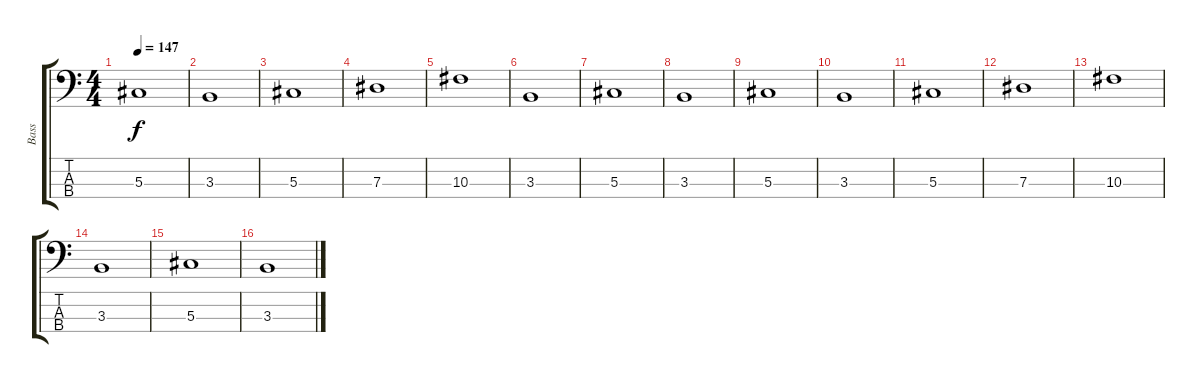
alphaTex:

\track ("Bass" "Bass") {instrument electricbassfinger}
\staff {score tabs}
\tuning (Gb2 Db2 Ab1 Eb1) {hide}
\ts (4 4)
\tempo 147
\clef f4
\ks c
5.3.1{dy f} |
3.3.1 |
5.3.1 |
7.3.1 |
10.3.1 |
3.3.1 |
5.3.1 |
3.3.1 |
5.3.1 |
3.3.1 |
5.3.1 |
7.3.1 |
10.3.1 |
3.3.1 |
5.3.1 |
3.3.1
